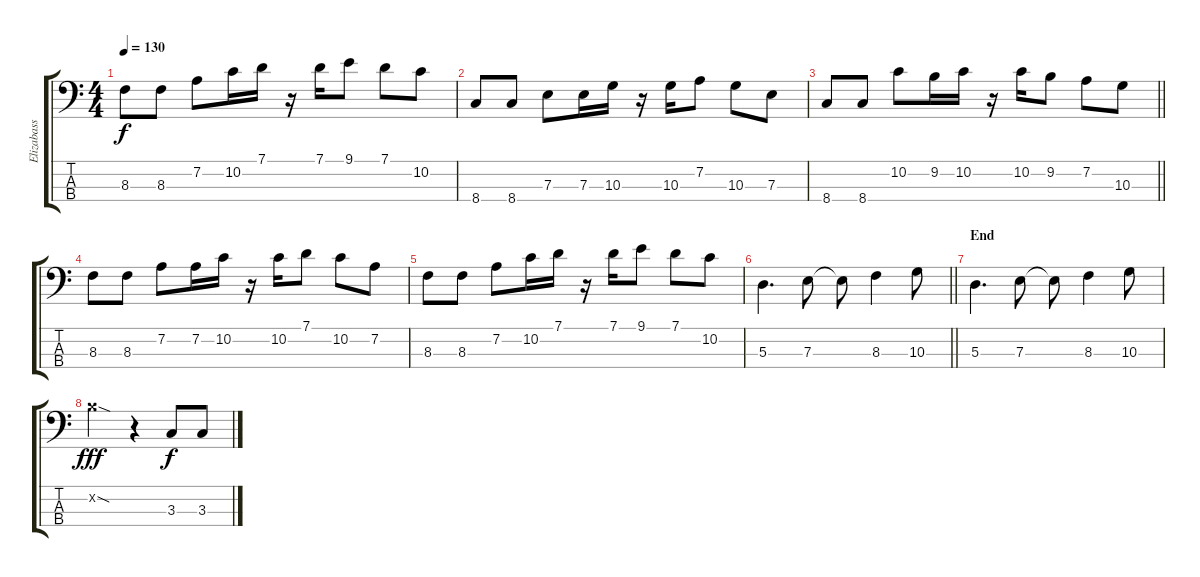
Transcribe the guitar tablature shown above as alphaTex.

\track ("Elizabass" "Elizabass") {instrument electricbassfinger}
\staff {score tabs}
\tuning (G2 D2 A1 E1) {hide}
\ts (4 4)
\tempo 130
\clef f4
\ks c
8.3.8{dy f} 8.3.8 7.2.8 10.2.16 7.1.16 r.16 7.1.16 9.1.8 7.1.8 10.2.8 |
8.4.8 8.4.8 7.3.8 7.3.16 10.3.16 r.16 10.3.16 7.2.8 10.3.8 7.3.8 |
\barLineRight lightlight
8.4.8 8.4.8 10.2.8 9.2.16 10.2.16 r.16 10.2.16 9.2.8 7.2.8 10.3.8 |
8.3.8 8.3.8 7.2.8 7.2.16 10.2.16 r.16 10.2.16 7.1.8 10.2.8 7.2.8 |
8.3.8 8.3.8 7.2.8 10.2.16 7.1.16 r.16 7.1.16 9.1.8 7.1.8 10.2.8 |
\barLineRight lightlight
5.3.4{d} 7.3.8 7.3{t}.8 8.3.4 10.3.8 |
\section ("" "End")
5.3.4{d} 7.3.8 7.3{t}.8 8.3.4 10.3.8 |
9.2{sod x}.2{dy fff} r.4 3.3.8{dy f} 3.3.8
